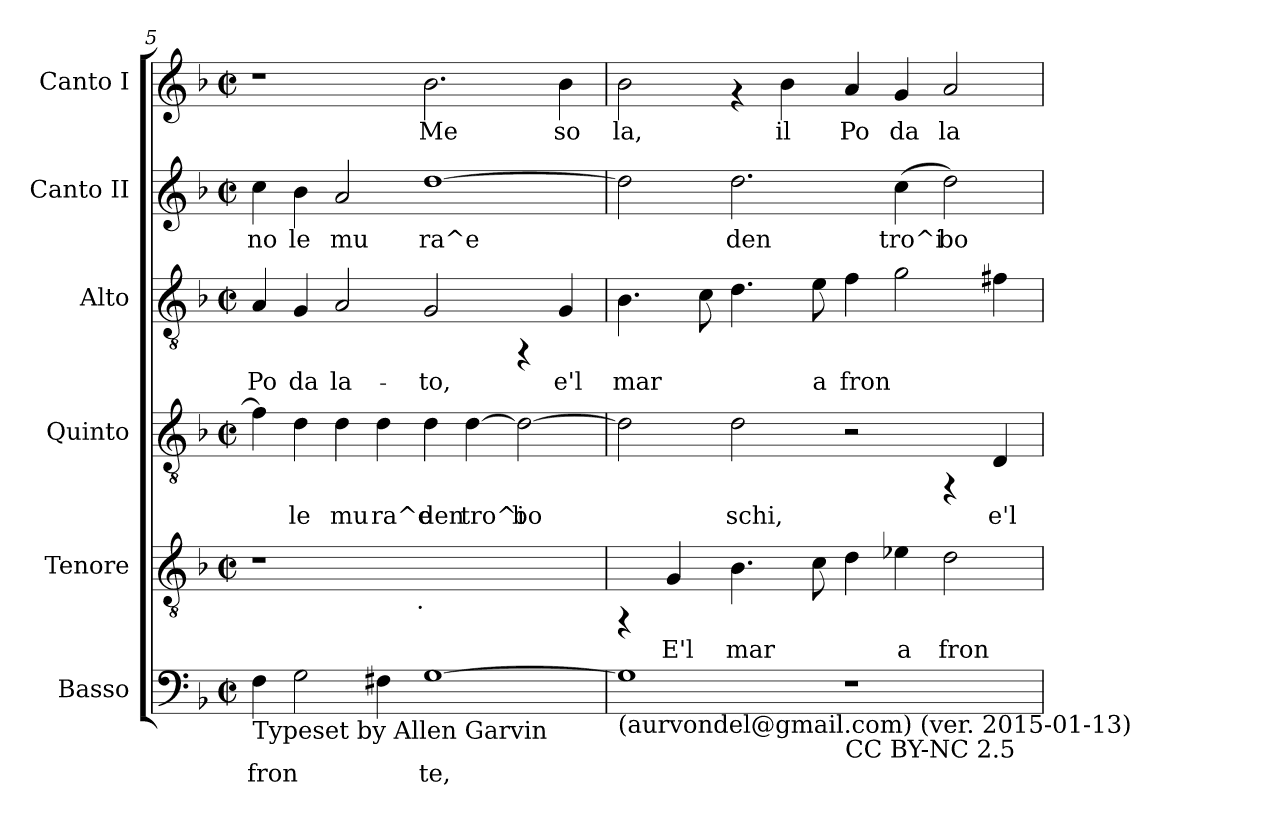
**kern	**text	**kern	**text	**kern	**text	**kern	**text	**kern	**text	**kern	**text
*part6	*part6	*part5	*part5	*part4	*part4	*part3	*part3	*part2	*part2	*part1	*part1
*staff6	*staff6	*staff5	*staff5	*staff4	*staff4	*staff3	*staff3	*staff2	*staff2	*staff1	*staff1
*I"Basso	*	*I"Tenore	*	*I"Quinto	*	*I"Alto	*	*I"Canto II	*	*I"Canto I	*
*clefF4	*	*clefGv2	*	*clefGv2	*	*clefGv2	*	*clefG2	*	*clefG2	*
*k[b-]	*	*k[b-]	*	*k[b-]	*	*k[b-]	*	*k[b-]	*	*k[b-]	*
*F:	*	*F:	*	*F:	*	*F:	*	*F:	*	*F:	*
*M2/2	*	*M2/2	*	*M2/2	*	*M2/2	*	*M2/2	*	*M2/2	*
*met(c|)	*	*met(c|)	*	*met(c|)	*	*met(c|)	*	*met(c|)	*	*met(c|)	*
=5	=5	=5	=5	=5	=5	=5	=5	=5	=5	=5	=5
!LO:TX:b:t=Typeset by Allen Garvin	!	!	!	!	!	!	!	!	!	!	!
!	!LO:LY:b:cj	!	!	!	!LO:LY:b:cj	!	!LO:LY:b:cj	!	!LO:LY:b:cj	!	!
*	*	*^	*	*	*	*	*	*	*	*	*
4F\	fron-	1r	2ryy	.	4f\]	.	4A/	Po	4cc\	no	1r	.
!	!LO:LY:b:cj	!	!	!	!	!LO:LY:b:cj	!	!LO:LY:b:cj	!	!LO:LY:b:cj	!	!
2G\	--	.	.	.	4d\	le	4G/	da	4b-\	le	.	.
!	!	!	!	!	!	!LO:LY:b:cj	!	!LO:LY:b:cj	!	!LO:LY:b:cj	!	!
.	.	.	4ryy	.	4d\	mu	2A/	la-	2a/	mu	.	.
!	!LO:LY:b:cj	!	!	!	!	!LO:LY:b:cj	!	!	!	!	!	!
4F#\	--	.	8...ryy	.	4d\	ra^e	.	.	.	.	.	.
!	!	!	!LO:TX:b:t=.	!	!	!	!	!	!	!	!	!
.	.	.	1ryy	.	.	.	.	.	.	.	.	.
!	!LO:LY:b:cj	!	!	!	!	!LO:LY:b:cj	!	!LO:LY:b:cj	!	!LO:LY:b:cj	!	!LO:LY:b:cj
[>1G	-te,	1ryy	.	.	4d\	den	2G/	-to,	[>1dd	ra^e	2.b-\	Me
!	!	!	!	!	!	!LO:LY:b:cj	!	!	!	!	!	!
.	.	.	.	.	[<4d\	tro^i	.	.	.	.	.	.
!	!	!	!	!	!	!LO:LY:b:cj	!	!	!	!	!	!
.	.	.	.	.	2d\_>	bo	4rFF	.	.	.	.	.
!	!	!	!	!	!	!	!	!LO:LY:b:cj	!	!	!	!LO:LY:b:cj
.	.	.	.	.	.	.	4G/	e'l	.	.	4b-\	so
.	.	.	64ryy	.	.	.	.	.	.	.	.	.
=6	=6	=6	=6	=6	=6	=6	=6	=6	=6	=6	=6	=6
!LO:TX:b:t=(aurvondel@gmail.com) (ver. 2015-01-13)	!	!	!	!	!	!	!	!	!	!	!	!
!	!	!	!	!	!	!LO:LY:b:cj	!	!LO:LY:b:cj	!	!LO:LY:b:cj	!	!LO:LY:b:cj
*	*	*v	*v	*	*	*	*	*	*	*	*	*
1G]	.	4rFF	.	2d\]	.	4.B-\	mar	2dd\]	.	2b-\	la,
!	!	!	!LO:LY:b:cj	!	!	!	!	!	!	!	!
.	.	4G/	E'l	.	.	.	.	.	.	.	.
!	!	!	!	!	!	!	!LO:LY:b:cj	!	!	!	!
.	.	.	.	.	.	8c\	.	.	.	.	.
!	!	!	!LO:LY:b:cj	!	!LO:LY:b:cj	!	!LO:LY:b:cj	!	!LO:LY:b:cj	!	!
.	.	4.B-\	mar	2d\	schi,	4.d\	.	2.dd\	den	4rf	.
!	!	!	!	!	!	!	!	!	!	!	!LO:LY:b:cj
.	.	.	.	.	.	.	.	.	.	4b-\	il
!	!	!	!LO:LY:b:cj	!	!	!	!LO:LY:b:cj	!	!	!	!
.	.	8c\	.	.	.	8e\	a	.	.	.	.
!LO:TX:b:t=CC BY-NC 2.5	!	!	!	!	!	!	!	!	!	!	!
!	!	!	!LO:LY:b:cj	!	!	!	!LO:LY:b:cj	!	!	!	!LO:LY:b:cj
1r	.	4d\	.	2r	.	4f\	fron-	.	.	4a/	Po
!	!	!	!LO:LY:b:cj	!	!	!	!LO:LY:b:cj	!	!LO:LY:b:cj	!	!LO:LY:b:cj
.	.	4e-X\	a	.	.	2g\	--	(<4cc\	tro^i	4g/	da
!	!	!	!LO:LY:b:cj	!	!	!	!	!	!LO:LY:b:cj	!	!LO:LY:b:cj
.	.	2d\	fron	4rFF	.	.	.	2dd\)	bo	2a/	la
!	!	!	!	!	!LO:LY:b:cj	!	!LO:LY:b:cj	!	!	!	!
.	.	.	.	4D/	e'l	4f#\	--	.	.	.	.
=	=	=	=	=	=	=	=	=	=	=	=
*-	*-	*-	*-	*-	*-	*-	*-	*-	*-	*-	*-
